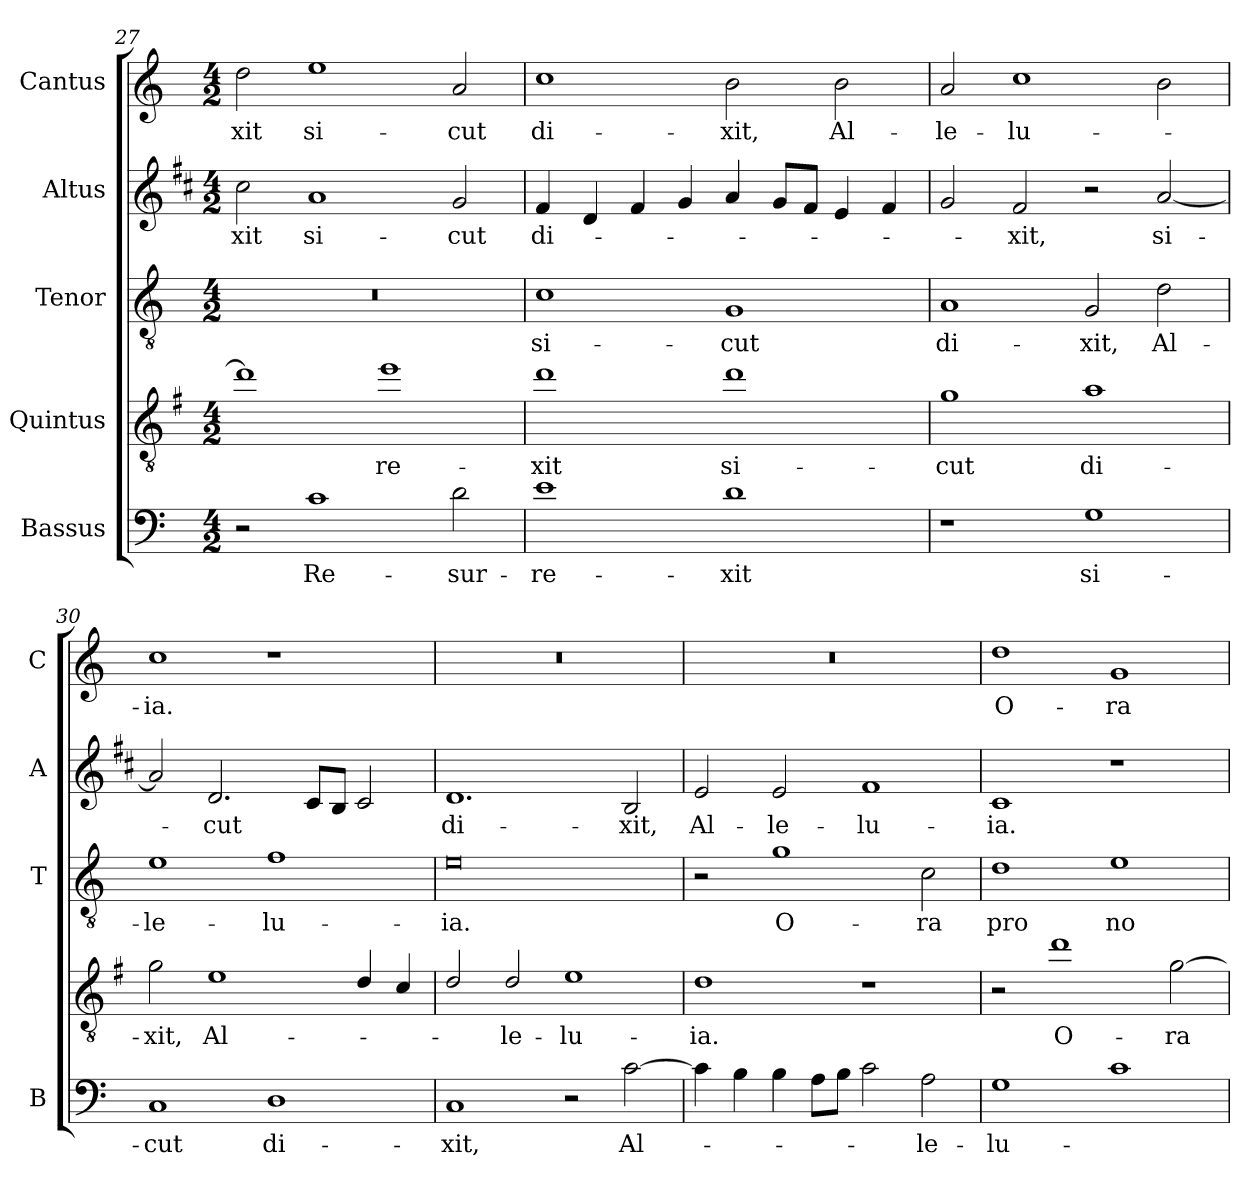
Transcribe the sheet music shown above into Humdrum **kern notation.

**kern	**text	**kern	**text	**kern	**text	**kern	**text	**kern	**text
*part5	*part5	*part4	*part4	*part3	*part3	*part2	*part2	*part1	*part1
*staff5	*staff5	*staff4	*staff4	*staff3	*staff3	*staff2	*staff2	*staff1	*staff1
*I"Bassus	*	*I"Quintus	*	*I"Tenor	*	*I"Altus	*	*I"Cantus	*
*I'B	*	*	*	*I'T	*	*I'A	*	*I'C	*
!!LO:LB:g=z
*clefF4	*	*clefGv2	*	*clefGv2	*	*clefG2	*	*clefG2	*
*	*	*ITrd4c7	*	*	*	*ITrd1c2	*	*	*
*k[]	*	*k[]	*	*k[]	*	*k[]	*	*k[]	*
*C:	*	*C:	*	*C:	*	*C:	*	*C:	*
*M4/2	*	*M4/2	*	*M4/2	*	*M4/2	*	*M4/2	*
=27	=27	=27	=27	=27	=27	=27	=27	=27	=27
!	!	!	!	!	!	!	!LO:LY:b	!	!LO:LY:b
2r	.	1g]	.	0r	.	2b\	-xit	2dd\	-xit
!	!LO:LY:b	!	!	!	!	!	!LO:LY:b	!	!LO:LY:b
1c	Re-	.	.	.	.	1g	si-	1ee	si-
!	!	!	!LO:LY:b	!	!	!	!	!	!
.	.	1a	-re-	.	.	.	.	.	.
!	!LO:LY:b	!	!	!	!	!	!LO:LY:b	!	!LO:LY:b
2d\	-sur-	.	.	.	.	2f/	-cut	2a/	-cut
=28	=28	=28	=28	=28	=28	=28	=28	=28	=28
!	!LO:LY:b	!	!LO:LY:b	!	!LO:LY:b	!	!LO:LY:b	!	!LO:LY:b
1e	-re-	1g	-xit	1c	si-	4e/	di-	1cc	di-
.	.	.	.	.	.	4c/	.	.	.
.	.	.	.	.	.	4e/	.	.	.
.	.	.	.	.	.	4f/	.	.	.
!	!LO:LY:b	!	!LO:LY:b	!	!LO:LY:b	!	!	!	!LO:LY:b
1d	-xit	1g	si-	1G	-cut	4g/	.	2b\	-xit,
.	.	.	.	.	.	8f/L	.	.	.
.	.	.	.	.	.	8e/J	.	.	.
!	!	!	!	!	!	!	!	!	!LO:LY:b
.	.	.	.	.	.	4d/	.	2b\	Al-
.	.	.	.	.	.	4e/	.	.	.
=29	=29	=29	=29	=29	=29	=29	=29	=29	=29
!	!	!	!LO:LY:b	!	!LO:LY:b	!	!	!	!LO:LY:b
1r	.	1c	-cut	1A	di-	2f/	.	2a/	-le-
!	!	!	!	!	!	!	!LO:LY:b	!	!LO:LY:b
.	.	.	.	.	.	2e/	-xit,	1cc	-lu-
!	!LO:LY:b	!	!LO:LY:b	!	!LO:LY:b	!	!	!	!
1G	si-	1d	di-	2G/	-xit,	2r	.	.	.
!	!	!	!	!	!LO:LY:b	!	!LO:LY:b	!	!
.	.	.	.	2d\	Al-	[2g/	si-	2b\	.
=30	=30	=30	=30	=30	=30	=30	=30	=30	=30
!	!LO:LY:b	!	!LO:LY:b	!	!LO:LY:b	!	!	!	!LO:LY:b
1C	-cut	2c\	-xit,	1e	-le-	2g/]	.	1cc	-ia.
!	!	!	!LO:LY:b	!	!	!	!LO:LY:b	!	!
.	.	1A	Al-	.	.	2.c/	-cut	.	.
!	!LO:LY:b	!	!	!	!LO:LY:b	!	!	!	!
1D	di-	.	.	1f	-lu-	.	.	1r	.
.	.	.	.	.	.	8B/L	.	.	.
.	.	.	.	.	.	8A/J	.	.	.
.	.	4G/	.	.	.	2B/	.	.	.
.	.	4F/	.	.	.	.	.	.	.
=31	=31	=31	=31	=31	=31	=31	=31	=31	=31
!	!LO:LY:b	!	!	!	!LO:LY:b	!	!LO:LY:b	!	!
1C	-xit,	2G/	.	0e	-ia.	1.c	di-	0r	.
!	!	!	!LO:LY:b	!	!	!	!	!	!
.	.	2G/	-le-	.	.	.	.	.	.
!	!	!	!LO:LY:b	!	!	!	!	!	!
2r	.	1A	-lu-	.	.	.	.	.	.
!	!LO:LY:b	!	!	!	!	!	!LO:LY:b	!	!
[2c\	Al-	.	.	.	.	2A/	-xit,	.	.
=32	=32	=32	=32	=32	=32	=32	=32	=32	=32
!	!	!	!LO:LY:b	!	!	!	!LO:LY:b	!	!
4c\]	.	1G	-ia.	2r	.	2d/	Al-	0r	.
4B\	.	.	.	.	.	.	.	.	.
!	!	!	!	!	!LO:LY:b	!	!LO:LY:b	!	!
4B\	.	.	.	1g	O-	2d/	-le-	.	.
8A\L	.	.	.	.	.	.	.	.	.
8B\J	.	.	.	.	.	.	.	.	.
!	!	!	!	!	!	!	!LO:LY:b	!	!
2c\	.	1r	.	.	.	1e	-lu-	.	.
!	!LO:LY:b	!	!	!	!LO:LY:b	!	!	!	!
2A\	-le-	.	.	2c\	-ra	.	.	.	.
=33	=33	=33	=33	=33	=33	=33	=33	=33	=33
!	!LO:LY:b	!	!	!	!LO:LY:b	!	!LO:LY:b	!	!LO:LY:b
1G	-lu-	2r	.	1d	pro	1B	-ia.	1dd	O-
!	!	!	!LO:LY:b	!	!	!	!	!	!
.	.	1g	O-	.	.	.	.	.	.
!	!	!	!	!	!LO:LY:b	!	!	!	!LO:LY:b
1c	.	.	.	1e	no-	1r	.	1g	-ra
!	!	!	!LO:LY:b	!	!	!	!	!	!
.	.	[2c\	-ra	.	.	.	.	.	.
=	=	=	=	=	=	=	=	=	=
*-	*-	*-	*-	*-	*-	*-	*-	*-	*-
